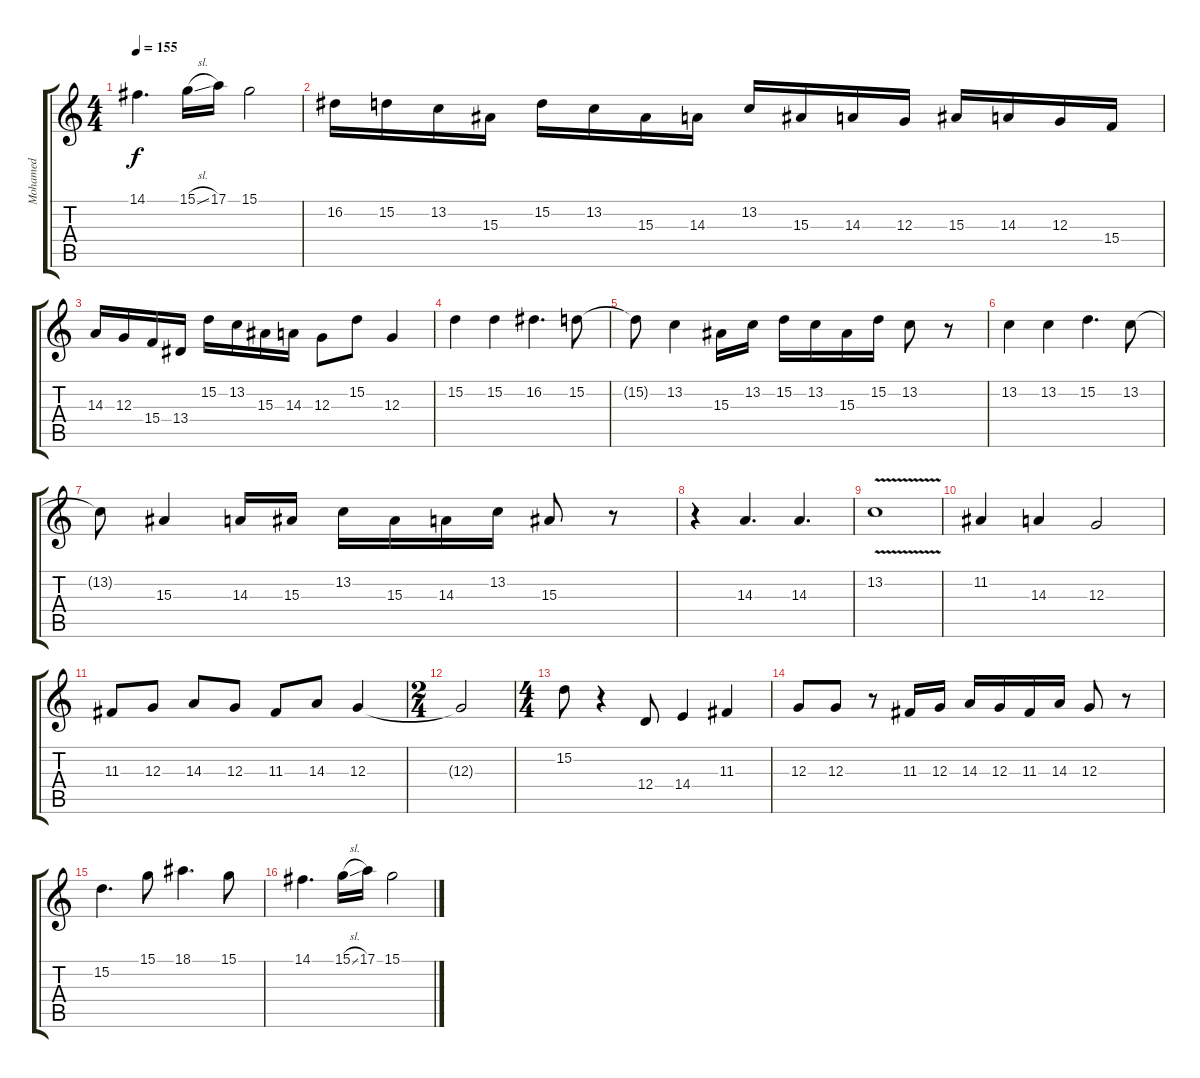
\track ("Mohamed" "Mohamed") {instrument violin}
\staff {score tabs}
\tuning (E4 B3 G3 D3 A2 E2) {hide}
\ts (4 4)
\tempo 155
\clef g2
\ks c
14.1.4{d dy f} 15.1{sl}.16 17.1.16 15.1.2 |
16.2.16 15.2.16 13.2.16 15.3.16 15.2.16 13.2.16 15.3.16 14.3.16 13.2.16 15.3.16 14.3.16 12.3.16 15.3.16 14.3.16 12.3.16 15.4.16 |
14.3.16 12.3.16 15.4.16 13.4.16 15.2.16 13.2.16 15.3.16 14.3.16 12.3.8 15.2.8 12.3.4 |
15.2.4 15.2.4 16.2.4{d} 15.2.8 |
15.2{t}.8 13.2.4 15.3.16 13.2.16 15.2.16 13.2.16 15.3.16 15.2.16 13.2.8 r.8 |
13.2.4 13.2.4 15.2.4{d} 13.2.8 |
13.2{t}.8 15.3.4 14.3.16 15.3.16 13.2.16 15.3.16 14.3.16 13.2.16 15.3.8 r.8 |
r.4 14.3.4{d} 14.3.4{d} |
13.2{v}.1 |
11.2.4 14.3.4 12.3.2 |
11.3.8 12.3.8 14.3.8 12.3.8 11.3.8 14.3.8 12.3.4 |
\ts (2 4)
12.3{t}.2 |
\ts (4 4)
15.2.8 r.4 12.4.8 14.4.4 11.3.4 |
12.3.8 12.3.8 r.8 11.3.16 12.3.16 14.3.16 12.3.16 11.3.16 14.3.16 12.3.8 r.8 |
15.2.4{d} 15.1.8 18.1.4{d} 15.1.8 |
14.1.4{d} 15.1{sl}.16 17.1.16 15.1.2
